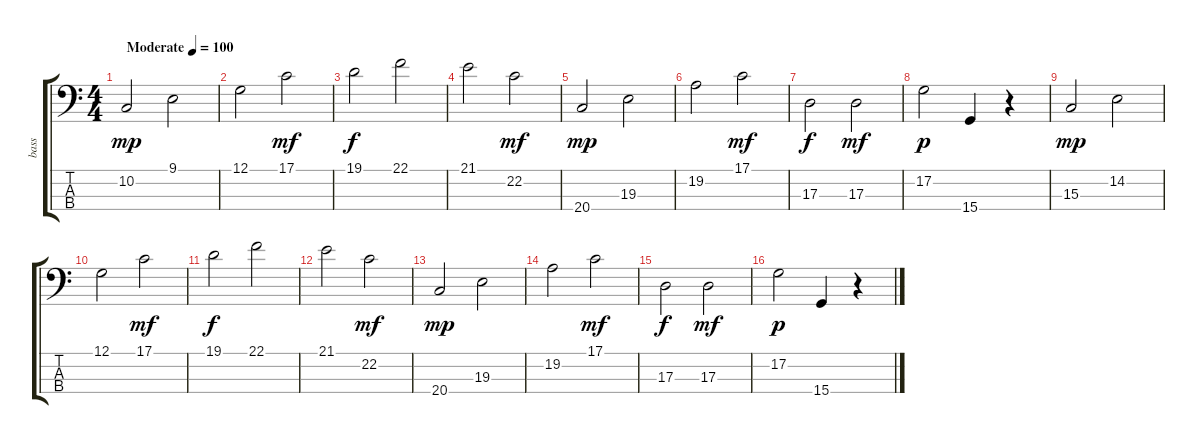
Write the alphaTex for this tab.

\track ("bass                " "bass      ") {instrument acousticgrandpiano}
\staff {score tabs}
\tuning (G2 D2 A1 E1) {hide}
\ts (4 4)
\tempo (100 "Moderate")
\clef f4
\ks c
10.2.2{dy mp instrument acousticgrandpiano} 9.1.2 |
12.1.2 17.1.2{dy mf} |
19.1.2{dy f} 22.1.2 |
21.1.2 22.2.2{dy mf} |
20.4.2{dy mp} 19.3.2 |
19.2.2 17.1.2{dy mf} |
17.3.2{dy f} 17.3.2{dy mf} |
17.2.2{dy p} 15.4.4 r.4 |
15.3.2{dy mp} 14.2.2 |
12.1.2 17.1.2{dy mf} |
19.1.2{dy f} 22.1.2 |
21.1.2 22.2.2{dy mf} |
20.4.2{dy mp} 19.3.2 |
19.2.2 17.1.2{dy mf} |
17.3.2{dy f} 17.3.2{dy mf} |
17.2.2{dy p} 15.4.4 r.4
